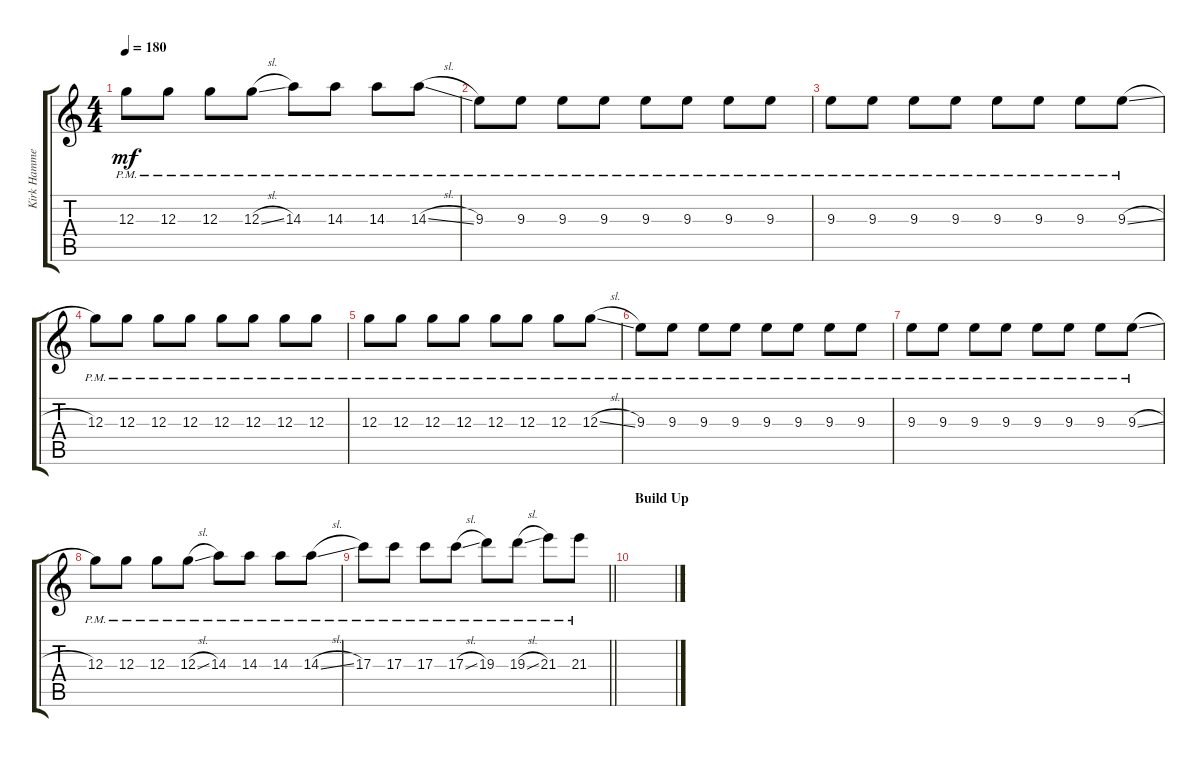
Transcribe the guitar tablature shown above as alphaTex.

\track ("Kirk Hammet (Lead)" "Kirk Hamme") {instrument overdrivenguitar}
\staff {score tabs}
\tuning (E4 B3 G3 D3 A2 E2) {hide}
\ts (4 4)
\tempo 180
\clef g2
\ks c
12.3{pm}.8{dy mf} 12.3{pm}.8 12.3{pm}.8 12.3{sl pm}.8 14.3{pm}.8 14.3{pm}.8 14.3{pm}.8 14.3{sl pm}.8 |
9.3{pm}.8 9.3{pm}.8 9.3{pm}.8 9.3{pm}.8 9.3{pm}.8 9.3{pm}.8 9.3{pm}.8 9.3{pm}.8 |
9.3{pm}.8 9.3{pm}.8 9.3{pm}.8 9.3{pm}.8 9.3{pm}.8 9.3{pm}.8 9.3{pm}.8 9.3{sl pm}.8 |
12.3{pm}.8 12.3{pm}.8 12.3{pm}.8 12.3{pm}.8 12.3{pm}.8 12.3{pm}.8 12.3{pm}.8 12.3{pm}.8 |
12.3{pm}.8 12.3{pm}.8 12.3{pm}.8 12.3{pm}.8 12.3{pm}.8 12.3{pm}.8 12.3{pm}.8 12.3{sl pm}.8 |
9.3{pm}.8 9.3{pm}.8 9.3{pm}.8 9.3{pm}.8 9.3{pm}.8 9.3{pm}.8 9.3{pm}.8 9.3{pm}.8 |
9.3{pm}.8 9.3{pm}.8 9.3{pm}.8 9.3{pm}.8 9.3{pm}.8 9.3{pm}.8 9.3{pm}.8 9.3{sl pm}.8 |
12.3{pm}.8 12.3{pm}.8 12.3{pm}.8 12.3{sl pm}.8 14.3{pm}.8 14.3{pm}.8 14.3{pm}.8 14.3{sl pm}.8 |
\barLineRight lightlight
17.3{pm}.8 17.3{pm}.8 17.3{pm}.8 17.3{sl pm}.8 19.3{pm}.8 19.3{sl pm}.8 21.3{pm}.8 21.3{pm}.8 |
\section ("" "Build Up")
